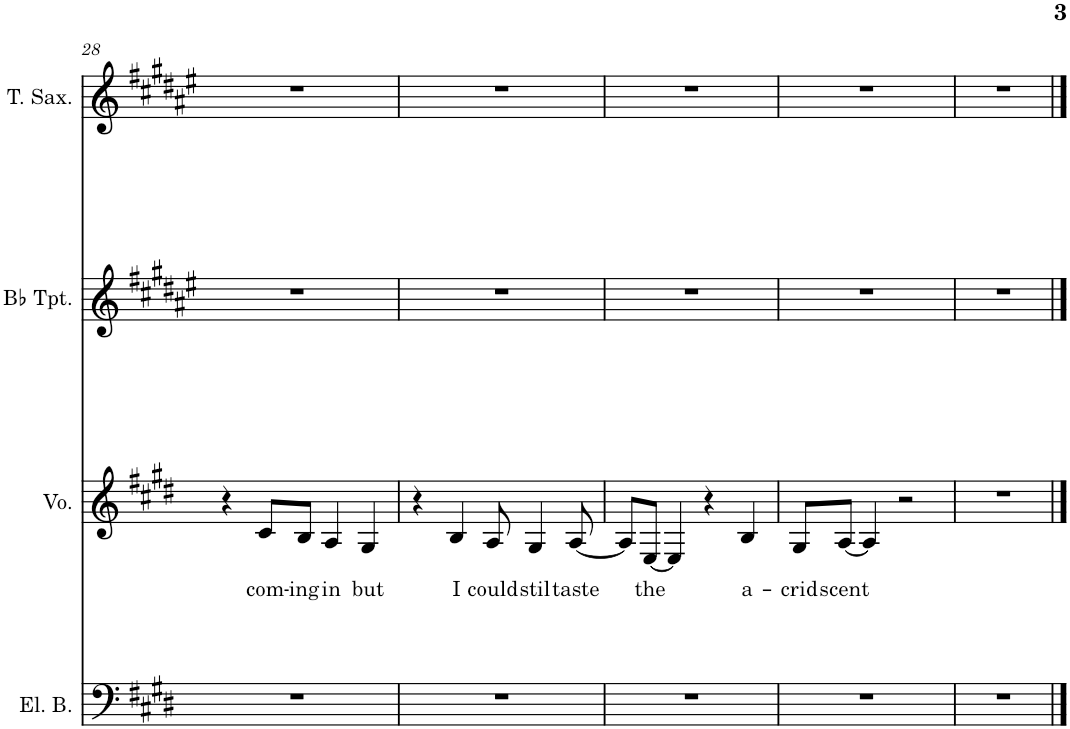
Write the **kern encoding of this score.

**kern	**kern	**text	**kern	**kern
*part4	*part3	*part3	*part2	*part1
*staff4	*staff3	*staff3	*staff2	*staff1
*I"Electric Bass	*I"Voice	*	*I"Bb Trumpet	*I"Tenor Saxophone
*I'El. B.	*I'Vo.	*	*I'Bb Tpt.	*I'T. Sax.
!!LO:PB:g=z
*clefF4	*clefG2	*	*clefG2	*clefG2
*Trd7c12	*	*	*Trd1c2	*Trd8c14
*k[f#c#g#d#]	*k[f#c#g#d#]	*	*k[f#c#g#d#a#e#]	*k[f#c#g#d#a#e#]
*M4/4	*M4/4	*	*M4/4	*M4/4
=28	=28	=28	=28	=28
1r	4r	.	1r	1r
!	!	!LO:LY:b	!	!
.	8c#/L	com-	.	.
!	!	!LO:LY:b	!	!
.	8B/J	-ing	.	.
!	!	!LO:LY:b	!	!
.	4A/	in	.	.
!	!	!LO:LY:b	!	!
.	4G#/	but	.	.
=29	=29	=29	=29	=29
1r	4r	.	1r	1r
!	!	!LO:LY:b	!	!
.	4B/	I	.	.
!	!	!LO:LY:b	!	!
.	8A/	could	.	.
!	!	!LO:LY:b	!	!
.	4G#/	stil	.	.
!	!	!LO:LY:b	!	!
.	[8A/	taste	.	.
=30	=30	=30	=30	=30
1r	8A/L]	.	1r	1r
!	!	!LO:LY:b	!	!
.	[8E/J	the	.	.
.	4E/]	.	.	.
.	4r	.	.	.
!	!	!LO:LY:b	!	!
.	4B/	a-	.	.
=31	=31	=31	=31	=31
!	!	!LO:LY:b	!	!
1r	8G#/L	-crid	1r	1r
!	!	!LO:LY:b	!	!
.	[8A/J	scent	.	.
.	4A/]	.	.	.
.	2r	.	.	.
=32	=32	=32	=32	=32
1r	1r	.	1r	1r
==	==	==	==	==
*-	*-	*-	*-	*-
